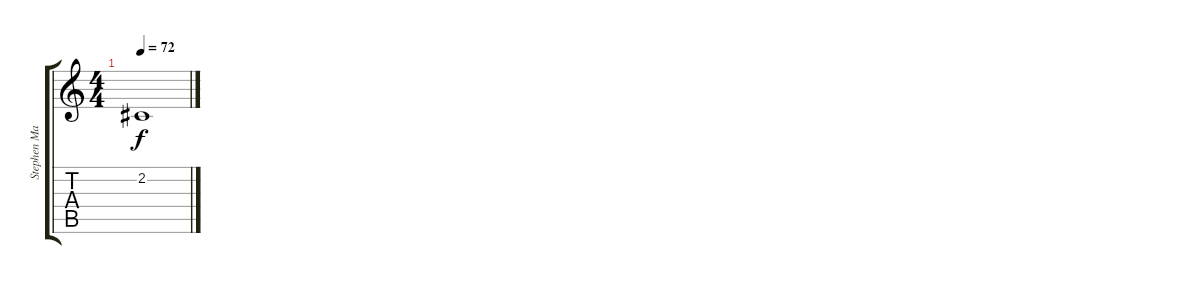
\track ("Stephen Malkmus" "Stephen Ma") {instrument electricpiano1}
\staff {score tabs}
\tuning (E4 B3 G3 D3 A2 E2) {hide}
\ts (4 4)
\tempo 72
\clef g2
\ks c
2.2{t}.1{dy f}
